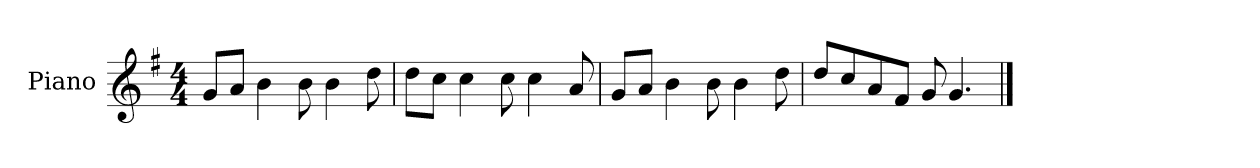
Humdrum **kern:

**kern
*part1
*staff1
*I"Piano
*I'P-no
*clefG2
*k[f#]
*M4/4
*MM90
=1
8g/L
8a/J
4b\
8b\
4b\
8dd\
=2
8dd\L
8cc\J
4cc\
8cc\
4cc\
8a/
=3
8g/L
8a/J
4b\
8b\
4b\
8dd\
=4
8dd/L
8cc/
8a/
8f#/J
8g/
4.g/
==
*-
